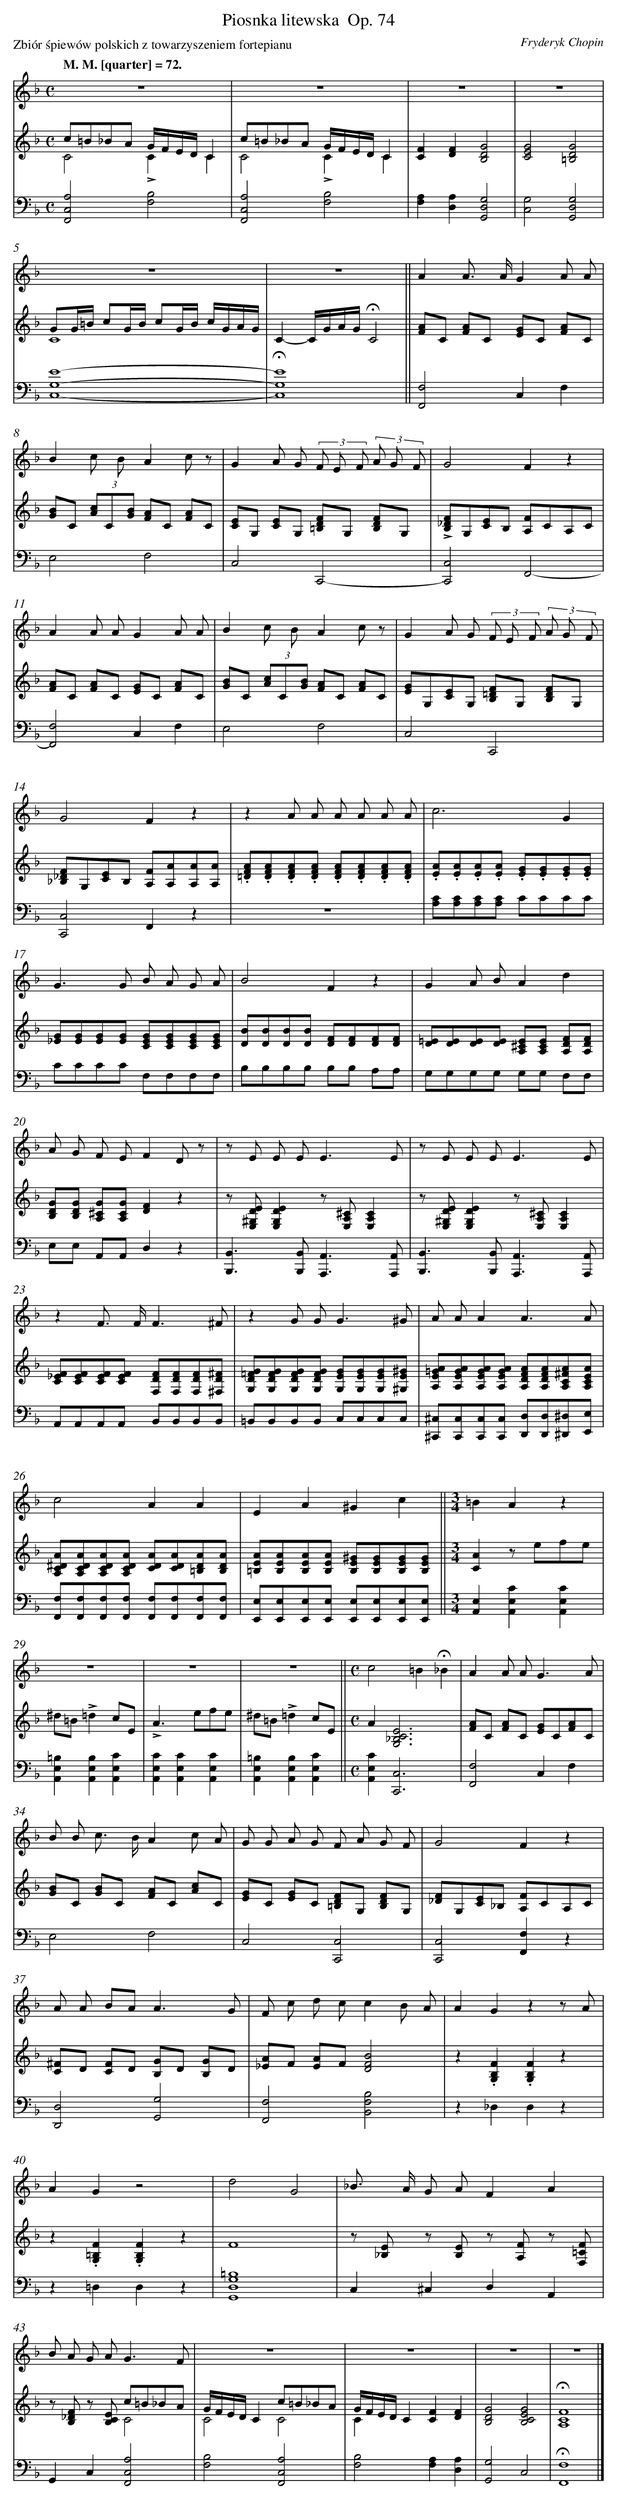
X:1
T: Piosnka litewska	 Op. 74
C: Fryderyk Chopin
L: 1/8
M: C
P: Zbiór śpiewów polskich z towarzyszeniem fortepianu
Q: "M. M. [quarter] = 72."
V: 1 clef=treble
V: 2 clef=treble
V: 3 clef=bass
K: F
[V:1] z8 |
[V:2] c=B_BA G/F/E/D/C2 & C4!accent!C2C2 |
[V:3] [A,4C,4F,,4][B,4F,4] |
[V:1] z8 |
[V:2] c=B_BA G/F/E/D/C2 & C4!accent!C2C2 |
[V:3] [A,4C,4F,,4][B,4F,4] |
[V:1] z8 |
[V:2] [F2C2][F2D2][G4D4B,4] |
[V:3] [A,2F,2][A,2D,2][G,4D,4G,,4] |
[V:1] z8 |
[V:2] [G4E4C4][G4D4=B,4] |
[V:3] [G,4C,4][G,4D,4G,,4] |
[V:1] z8 |
[V:2] GG/=B/ cG/B/ cG/B/ c/G/A/G/ & C8 |
[V:3] [E8G,8C,8]- |
[V:1] z8 ||
[V:2] C2-C/G/A/G/!fermata!C4 ||
[V:3] !fermata![E8G,8C,8] ||
[V:1] A2A> AG2A A |
[V:2] [AF]C [AF]C [GE]C [AF]C |
[V:3] [F,4F,,4]C,2F,2 |
[V:1] B2c BA2c z |
[V:2] [BG]C (3[cA]C[BG] [AF]C [AF]C |
[V:3] E,4F,4 |
[V:1] G2A G (3F E F (3A G F |
[V:2] [EC]G, [EC]G, [FD=B,]G, [FDB,]G, |
[V:3] C,4C,,4- |
[V:1] G4F2z2 |
[V:2] !accent![F_DB,]G,[EC]B, [FA,]CA,C |
[V:3] [C,4C,,4]F,,4- |
[V:1] A2A AG2A A |
[V:2] [AF]C [AF]C [GE]C [AF]C |
[V:3] [F,4F,,4]C,2F,2 |
[V:1] B2c BA2c z |
[V:2] [BG]C (3[cA]C[BG] [AF]C [AF]C |
[V:3] E,4F,4 |
[V:1] G2A G (3F E F (3A G F |
[V:2] [GE]G,[EC]G, [F=DB,]G, [FDB,]G, |
[V:3] C,4C,,4 |
[V:1] G4F2z2 |
[V:2] [F_D_B,]G,[EC]B, [FA,][AA,][AA,][AA,] |
[V:3] [C,4C,,4]F,,2z2 |
[V:1] z2A A A A A A |
[V:2] .[AF=D].[AFD].[AFD].[AFD] .[AFD].[AFD].[AFD].[AFD] |
[V:3] z8 |
[V:1] c6G2 |
[V:2] .[AE].[AE].[AE].[AE] .[GE].[GE].[GE].[GE] |
[V:3] [CA,][CA,][CA,][CA,] CCCC |
[V:1] G2>G2 B A G A |
[V:2] [G_E][GE][GE][GE] [GEC][GEC][GEC][GEC] |
[V:3] CCCC F,F,F,F, |
[V:1] B4F2z2 |
[V:2] [BD][BD][BD][BD] [FD][FD][FD][FD] |
[V:3] B,B,B,B, B,B, A,A, |
[V:1] G2A BA2d2 |
[V:2] [=ED][ED][ED][ED] [E^CA,][ECA,] [FDA,][FDA,] |
[V:3] G,G,G,G, G,G, F,F, |
[V:1] A G F EF2D z |
[V:2] [GDB,][GDB,] [G^CA,][GCA,][F2D2]z2 |
[V:3] E,E, A,,A,,D,2z2 |
[V:1] z E E E2<E2E |
[V:2] z [ED^G,E,][E2D2G,2E,2]z [^CA,E,][C2A,2E,2] |
[V:3] [B,,2B,,,2]>[B,,2B,,,2][A,,3A,,,3][A,,A,,,] |
[V:1] z E E E2<E2E |
[V:2] z [ED^G,E,][E2D2G,2E,2]z [^CA,E,][C2A,2E,2] |
[V:3] [B,,2B,,,2]>[B,,2B,,,2][A,,3A,,,3][A,,A,,,] |
[V:1] z2F> FF3^F |
[V:2] [F_EC][FEC][FEC][FEC] [FDF,][FDF,][FDF,][^FD^F,] |
[V:3] A,,A,,A,,A,, B,,B,,B,,B,, |
[V:1] z2G G2<G2^G |
[V:2] [G=FDG,][GFDG,][GFDG,][GFDG,] [GEG,][GEG,][GEG,][^GE^G,] |
[V:3] =B,,B,,B,,B,, C,C,C,C, |
[V:1] A AA2A3A |
[V:2] [A=GEA,][AGEA,][AGEA,][AGEA,] [AFDA,][AFDA,][A^FCA,][AECA,] |
[V:3] [^C,^C,,][C,C,,][C,C,,][C,C,,] [D,D,,][D,D,,][^D,^D,,][E,E,,] |
[V:1] c4A2A2 |
[V:2] [A^DCA,][ADCA,][ADCA,][ADCA,] [ADC][ADC][AD=B,][ADB,] |
[V:3] [F,F,,][F,F,,][F,F,,][F,F,,] [F,F,,][F,F,,][F,F,,][F,F,,] |
[V:1] E2A2^G2c2 ||
[V:2] [AE=B,][AEB,][AEB,][AEB,] [^GEB,][GEB,][GEB,][GEB,] ||
[V:3] [E,E,,][E,E,,][E,E,,][E,E,,] [E,E,,][E,E,,][E,E,,][E,E,,] ||
[V:1] [M:3/4]=B2A2z2 |
[V:2] [M:3/4][A2C2]z efe |
[V:3] [M:3/4][E,2A,,2][C2E,2A,,2][C2E,2A,,2] |
[V:1] z6 |
[V:2] ^d=B!accent!=d2cE |
[V:3] [=B,2E,2A,,2][B,2E,2A,,2][C2E,2A,,2] |
[V:1] z6 |
[V:2] !accent!A2>e2fe |
[V:3] [C2E,2A,,2][C2E,2A,,2][C2E,2A,,2] |
[V:1] z6 ||
[V:2] ^d=B!accent!=d2cE ||
[V:3] [=B,2E,2A,,2][B,2E,2A,,2][C2E,2A,,2] ||
[V:1] [M:C]c4=B2!fermata!_B2 |
[V:2] [M:C]A2[E6C6_B,6G,6] |
[V:3] [M:C][C2E,2A,,2][C,6C,,6] |
[V:1] A2A A2<G2A |
[V:2] [AF]C [AF]C [GE]C[AF]C |
[V:3] [F,4F,,4]C,2F,2 |
[V:1] B B c> BA2c A |
[V:2] [BG]C [BG]C [AF]C [cA]C |
[V:3] E,4F,4 |
[V:1] G G A G F A G F |
[V:2] [GE]C [GE]C [FD=B,]G, [FDB,]G, |
[V:3] C,4[C,4C,,4] |
[V:1] G4F2z2 |
[V:2] [F_D]G,[EC]_B, [FA,]CA,C |
[V:3] [C,4C,,4][F,2F,,2]z2 |
[V:1] A A BA2<A2G |
[V:2] [^FC]D [FC]D [GB,]D [GB,]D |
[V:3] [D,4D,,4][G,4G,,4] |
[V:1] F c d cc2B A |
[V:2] [A_E]F [AE]F[B4F4D4] |
[V:3] [F,4F,,4][B,4F,4B,,4] |
[V:1] A2G2z2z A |
[V:2] z2.[F2B,2G,2].[F2B,2G,2]z2 |
[V:3] z2_D,2D,2z2 |
[V:1] A2G2z4 |
[V:2] z2.[F2=B,2G,2].[F2B,2G,2]z2 |
[V:3] z2=D,2D,2z2 |
[V:1] d4G4 |
[V:2] F8 |
[V:3] [=B,8G,8D,8G,,8] |
[V:1] _B> A G AF2A2 |
[V:2] z [E_B,] z [EB,] z [FA,] z [F=CF,] |
[V:3] C,2^C,2D,2A,,2 |
[V:1] B A G A2<G2F |
[V:2] z [F_DB,] z [ECB,] c=B_BA & x4C4 |
[V:3] G,,2C,2[A,4C,4F,,4] |
[V:1] z8 |
[V:2] G/F/E/D/C2c=B_BA & C4C4 |
[V:3] [B,4F,4][A,4C,4F,,4] |
[V:1] z8 |
[V:2] G/F/E/D/C2[F2C2][F2D2] & C2x6 |
[V:3] [B,4F,4][A,2F,2][A,2D,2] |
[V:1] z8 |
[V:2] [G4D4B,4][G4E4C4B,4] |
[V:3] [G,4G,,4]C,4 |
[V:1] z8 |]
[V:2] !fermata![F8C8A,8] |]
[V:3] !fermata![F,8F,,8] |]
